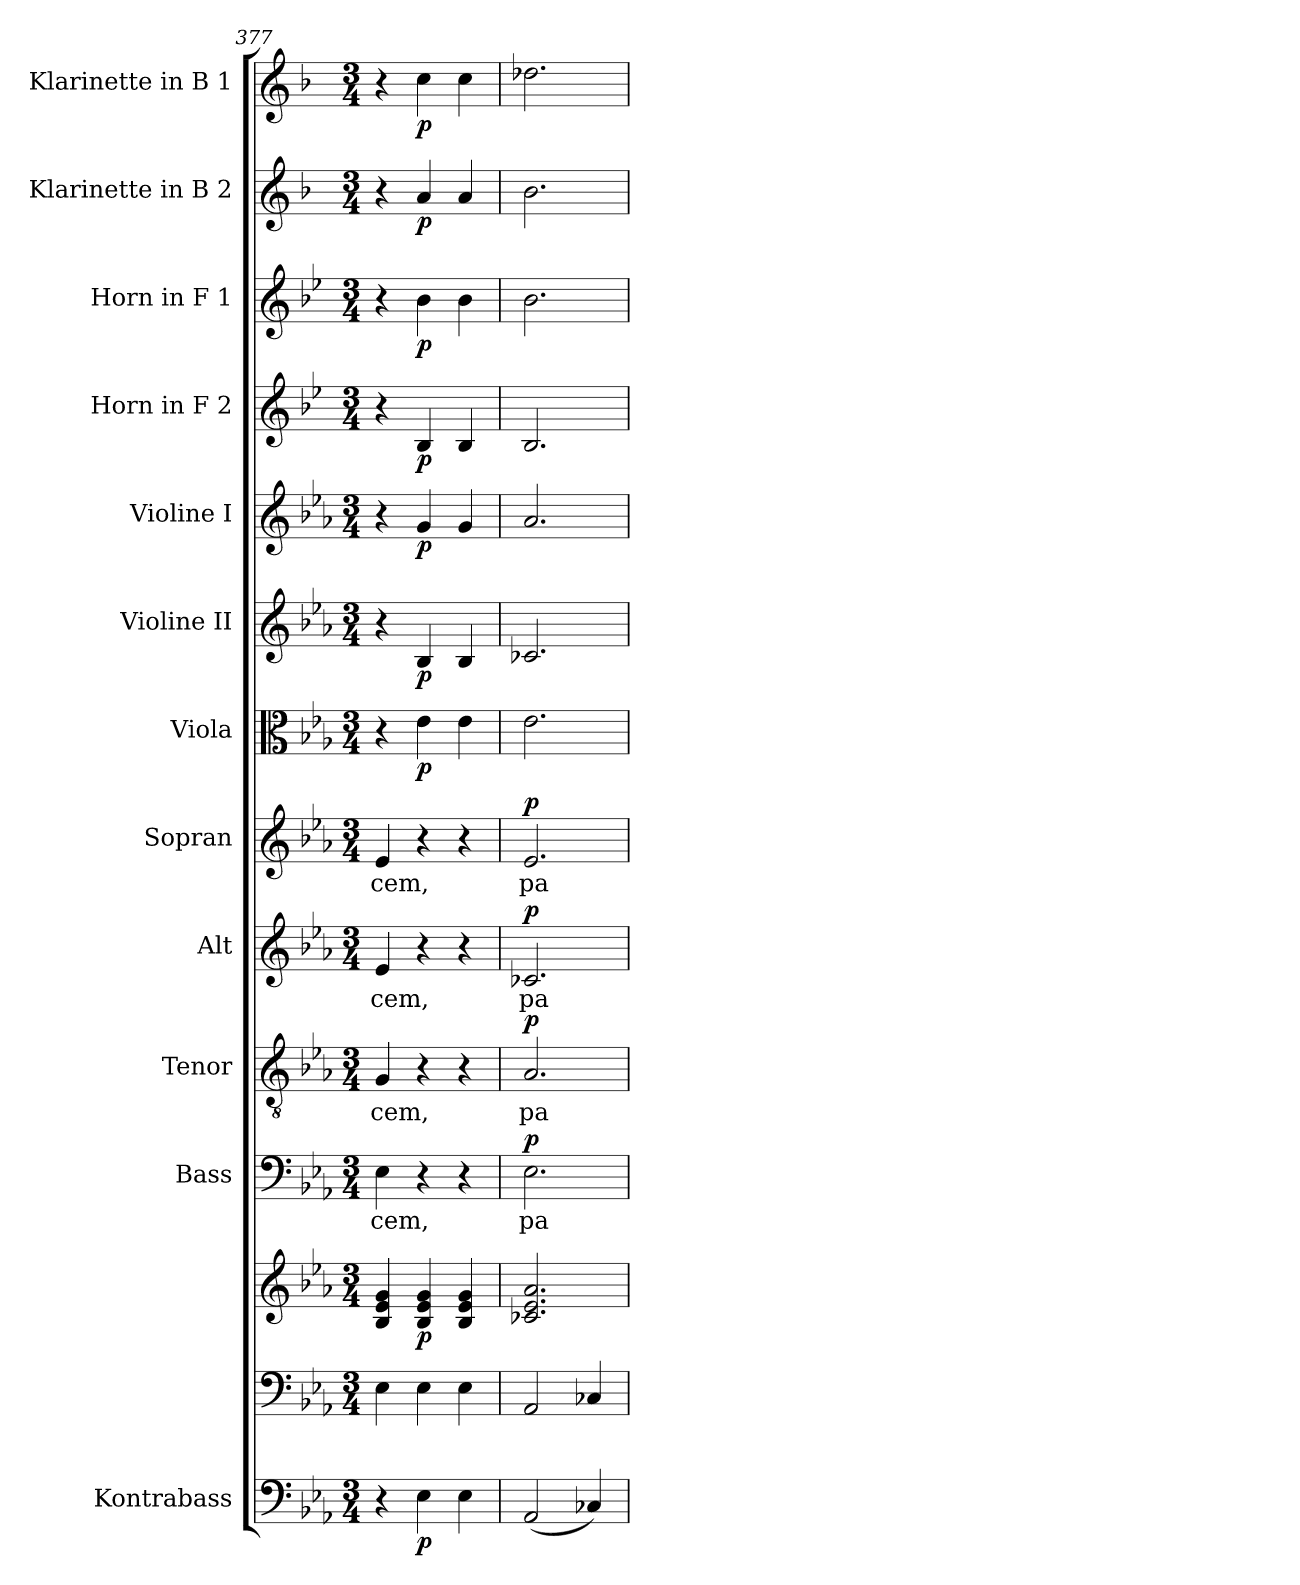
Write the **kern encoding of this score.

**kern	**dynam	**kern	**kern	**dynam	**kern	**text	**dynam	**kern	**text	**dynam	**kern	**text	**dynam	**kern	**text	**dynam	**kern	**dynam	**kern	**dynam	**kern	**dynam	**kern	**dynam	**kern	**dynam	**kern	**dynam	**kern	**dynam
*part13	*part13	*part12	*part12	*part12	*part11	*part11	*part11	*part10	*part10	*part10	*part9	*part9	*part9	*part8	*part8	*part8	*part7	*part7	*part6	*part6	*part5	*part5	*part4	*part4	*part3	*part3	*part2	*part2	*part1	*part1
*staff14	*staff14	*staff13	*staff12	*staff12/13	*staff11	*staff11	*staff11	*staff10	*staff10	*staff10	*staff9	*staff9	*staff9	*staff8	*staff8	*staff8	*staff7	*staff7	*staff6	*staff6	*staff5	*staff5	*staff4	*staff4	*staff3	*staff3	*staff2	*staff2	*staff1	*staff1
*I"Kontrabass	*	*	*	*	*I"Bass	*	*	*I"Tenor	*	*	*I"Alt	*	*	*I"Sopran	*	*	*I"Viola	*	*I"Violine II	*	*I"Violine I	*	*I"Horn in F 2	*	*I"Horn in F 1	*	*I"Klarinette in B 2	*	*I"Klarinette in B 1	*
*I'Kb.	*	*	*	*	*I'B	*	*	*I'T	*	*	*I'A	*	*	*I'S	*	*	*I'Vla.	*	*I'Vl. II	*	*I'Vl. I	*	*I'Hrn. 2	*	*I'Hrn. 1	*	*	*	*	*
*clefF4	*	*clefF4	*clefG2	*	*clefF4	*	*	*clefGv2	*	*	*clefG2	*	*	*clefG2	*	*	*clefC3	*	*clefG2	*	*clefG2	*	*clefG2	*	*clefG2	*	*clefG2	*	*clefG2	*
*ITrd7c12	*	*	*	*	*	*	*	*	*	*	*	*	*	*	*	*	*	*	*	*	*	*	*ITrd4c7	*	*ITrd4c7	*	*ITrd1c2	*	*ITrd1c2	*
*k[b-e-a-]	*	*k[b-e-a-]	*k[b-e-a-]	*	*k[b-e-a-]	*	*	*k[b-e-a-]	*	*	*k[b-e-a-]	*	*	*k[b-e-a-]	*	*	*k[b-e-a-]	*	*k[b-e-a-]	*	*k[b-e-a-]	*	*k[b-e-a-]	*	*k[b-e-a-]	*	*k[b-e-a-]	*	*k[b-e-a-]	*
*E-:	*	*E-:	*E-:	*	*E-:	*	*	*E-:	*	*	*E-:	*	*	*E-:	*	*	*E-:	*	*E-:	*	*E-:	*	*E-:	*	*E-:	*	*E-:	*	*E-:	*
*M3/4	*	*M3/4	*M3/4	*	*M3/4	*	*	*M3/4	*	*	*M3/4	*	*	*M3/4	*	*	*M3/4	*	*M3/4	*	*M3/4	*	*M3/4	*	*M3/4	*	*M3/4	*	*M3/4	*
=377	=377	=377	=377	=377	=377	=377	=377	=377	=377	=377	=377	=377	=377	=377	=377	=377	=377	=377	=377	=377	=377	=377	=377	=377	=377	=377	=377	=377	=377	=377
!	!	!	!	!	!	!LO:LY:b	!	!	!LO:LY:b	!	!	!LO:LY:b	!	!	!LO:LY:b	!	!	!	!	!	!	!	!	!	!	!	!	!	!	!
4r	.	4E-\	4B-/ 4e-/ 4g/	.	4E-\	-cem,	.	4G/	-cem,	.	4e-/	-cem,	.	4e-/	-cem,	.	4r	.	4r	.	4r	.	4r	.	4r	.	4r	.	4r	.
!	!LO:DY:b	!	!	!LO:DY:b	!	!	!	!	!	!	!	!	!	!	!	!	!	!LO:DY:b	!	!LO:DY:b	!	!LO:DY:b	!	!LO:DY:b	!	!LO:DY:b	!	!LO:DY:b	!	!LO:DY:b
4EE-\	p	4E-\	4B-/ 4e-/ 4g/	p	4r	.	.	4r	.	.	4r	.	.	4r	.	.	4e-\	p	4B-/	p	4g/	p	4E-/	p	4e-\	p	4g/	p	4b-\	p
4EE-\	.	4E-\	4B-/ 4e-/ 4g/	.	4r	.	.	4r	.	.	4r	.	.	4r	.	.	4e-\	.	4B-/	.	4g/	.	4E-/	.	4e-\	.	4g/	.	4b-\	.
=378	=378	=378	=378	=378	=378	=378	=378	=378	=378	=378	=378	=378	=378	=378	=378	=378	=378	=378	=378	=378	=378	=378	=378	=378	=378	=378	=378	=378	=378	=378
!	!	!	!	!	!	!LO:LY:b	!LO:DY:a	!	!LO:LY:b	!LO:DY:a	!	!LO:LY:b	!LO:DY:a	!	!LO:LY:b	!LO:DY:a	!	!	!	!	!	!	!	!	!	!	!	!	!	!
(<2AAA-/	.	2AA-/	2.c-X/ 2.e-/ 2.a-/	.	2.E-\	pa-	p	2.A-/	pa-	p	2.c-X/	pa-	p	2.e-/	pa-	p	2.e-\	.	2.c-X/	.	2.a-/	.	2.E-/	.	2.e-\	.	2.a-\	.	2.cc-X\	.
4CC-X/)	.	4C-X/	.	.	.	.	.	.	.	.	.	.	.	.	.	.	.	.	.	.	.	.	.	.	.	.	.	.	.	.
=	=	=	=	=	=	=	=	=	=	=	=	=	=	=	=	=	=	=	=	=	=	=	=	=	=	=	=	=	=	=
*-	*-	*-	*-	*-	*-	*-	*-	*-	*-	*-	*-	*-	*-	*-	*-	*-	*-	*-	*-	*-	*-	*-	*-	*-	*-	*-	*-	*-	*-	*-
